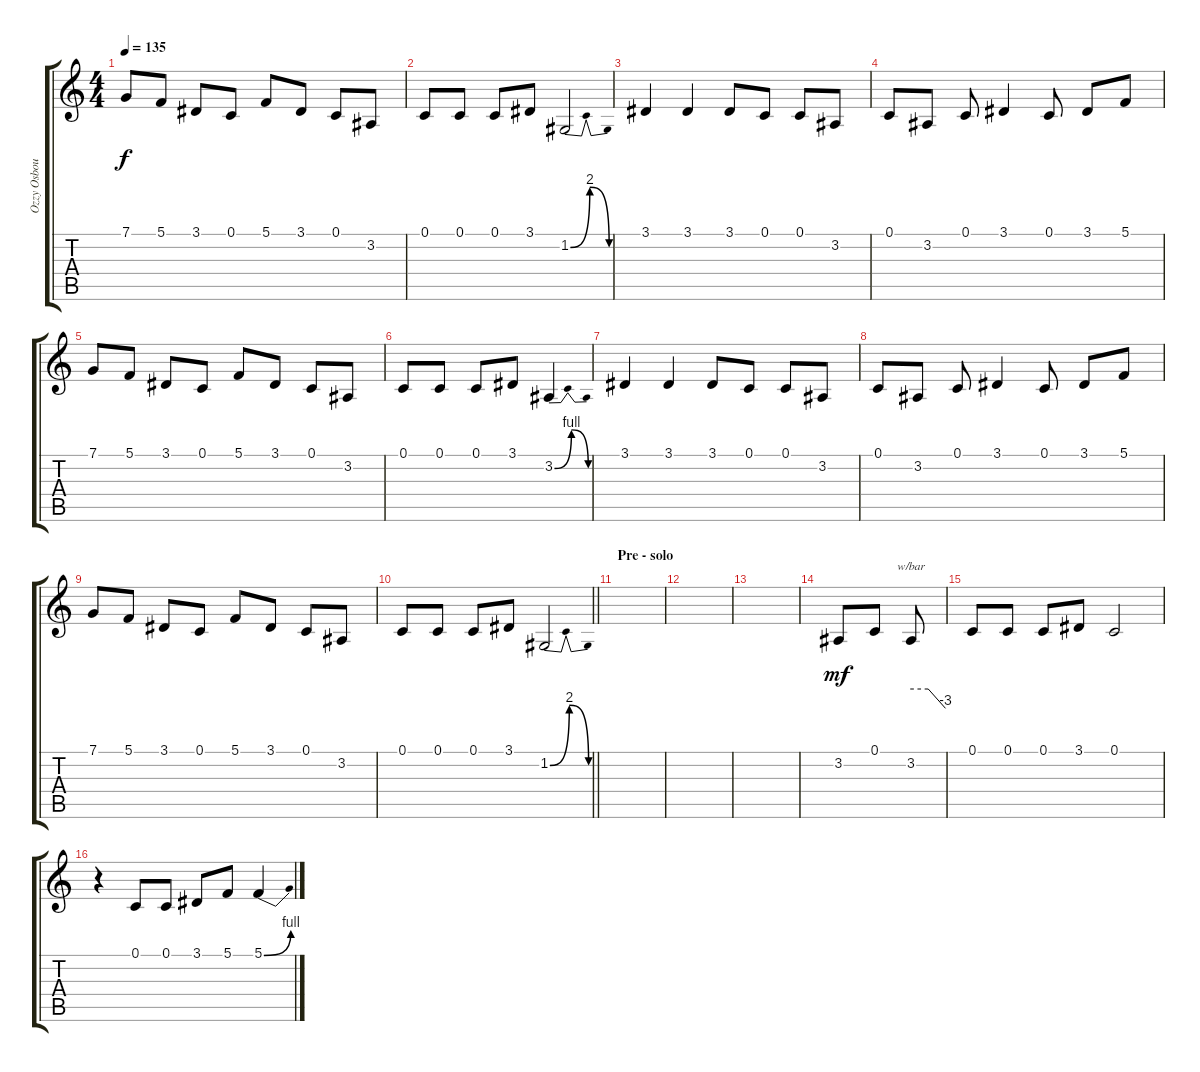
\track ("Ozzy Osbourne" "Ozzy Osbou") {instrument tangoaccordion}
\staff {score tabs}
\tuning (C4 G3 Eb3 Bb2 F2 C2) {hide}
\ts (4 4)
\tempo 135
\clef g2
\ks c
7.1.8{dy f} 5.1.8 3.1.8 0.1.8 5.1.8 3.1.8 0.1.8 3.2.8 |
0.1.8 0.1.8 0.1.8 3.1.8 1.2{be (bendrelease 0 0 15 8 40 8 60 0)}.2 |
3.1.4 3.1.4 3.1.8 0.1.8 0.1.8 3.2.8 |
0.1.8 3.2.8 0.1.8 3.1.4 0.1.8 3.1.8 5.1.8 |
7.1.8 5.1.8 3.1.8 0.1.8 5.1.8 3.1.8 0.1.8 3.2.8 |
0.1.8 0.1.8 0.1.8 3.1.8 3.2{be (bendrelease 0 0 15 4 40 4 60 0)}.4 |
3.1.4 3.1.4 3.1.8 0.1.8 0.1.8 3.2.8 |
0.1.8 3.2.8 0.1.8 3.1.4 0.1.8 3.1.8 5.1.8 |
7.1.8 5.1.8 3.1.8 0.1.8 5.1.8 3.1.8 0.1.8 3.2.8 |
\barLineRight lightlight
0.1.8 0.1.8 0.1.8 3.1.8 1.2{be (bendrelease 0 0 15 8 40 8 60 0)}.2 |
\section ("" "Pre - solo")
|
|
|
3.2.8{dy mf instrument tangoaccordion} 0.1.8 3.2.8{tbe (custom default 0 0 30 0 60 -12)} |
0.1.8 0.1.8 0.1.8 3.1.8 0.1.2 |
r.4 0.1.8 0.1.8 3.1.8 5.1.8 5.1{be (bend 0 0 60 4)}.4
